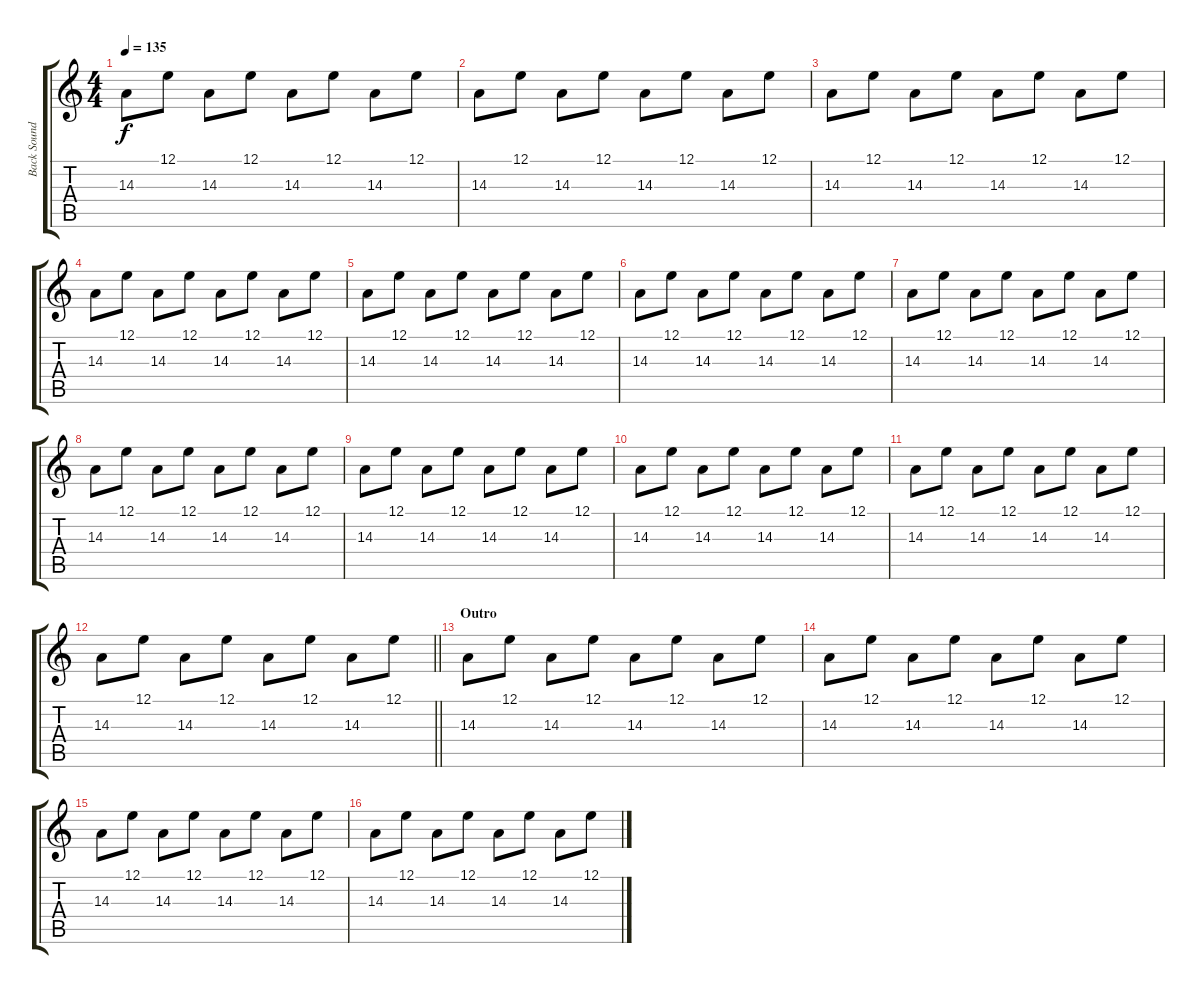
\track ("Back Sound" "Back Sound") {instrument pad6metallic}
\staff {score tabs}
\tuning (E4 B3 G3 D3 A2 E2) {hide}
\ts (4 4)
\tempo 135
\clef g2
\ks c
14.3.8{dy f} 12.1.8 14.3.8 12.1.8 14.3.8 12.1.8 14.3.8 12.1.8 |
14.3.8 12.1.8 14.3.8 12.1.8 14.3.8 12.1.8 14.3.8 12.1.8 |
14.3.8 12.1.8 14.3.8 12.1.8 14.3.8 12.1.8 14.3.8 12.1.8 |
14.3.8 12.1.8 14.3.8 12.1.8 14.3.8 12.1.8 14.3.8 12.1.8 |
14.3.8 12.1.8 14.3.8 12.1.8 14.3.8 12.1.8 14.3.8 12.1.8 |
14.3.8 12.1.8 14.3.8 12.1.8 14.3.8 12.1.8 14.3.8 12.1.8 |
14.3.8 12.1.8 14.3.8 12.1.8 14.3.8 12.1.8 14.3.8 12.1.8 |
14.3.8 12.1.8 14.3.8 12.1.8 14.3.8 12.1.8 14.3.8 12.1.8 |
14.3.8 12.1.8 14.3.8 12.1.8 14.3.8 12.1.8 14.3.8 12.1.8 |
14.3.8 12.1.8 14.3.8 12.1.8 14.3.8 12.1.8 14.3.8 12.1.8 |
14.3.8 12.1.8 14.3.8 12.1.8 14.3.8 12.1.8 14.3.8 12.1.8 |
\barLineRight lightlight
14.3.8 12.1.8 14.3.8 12.1.8 14.3.8 12.1.8 14.3.8 12.1.8 |
\section ("" "Outro")
14.3.8 12.1.8 14.3.8 12.1.8 14.3.8 12.1.8 14.3.8 12.1.8 |
14.3.8 12.1.8 14.3.8 12.1.8 14.3.8 12.1.8 14.3.8 12.1.8 |
14.3.8 12.1.8 14.3.8 12.1.8 14.3.8 12.1.8 14.3.8 12.1.8 |
14.3.8 12.1.8 14.3.8 12.1.8 14.3.8 12.1.8 14.3.8 12.1.8
